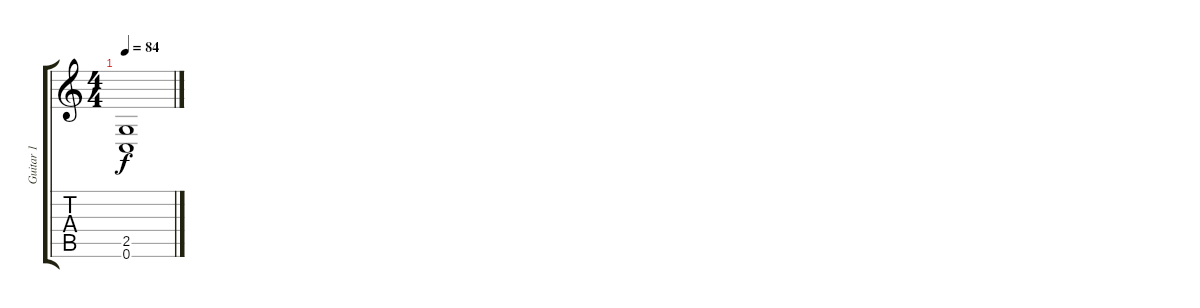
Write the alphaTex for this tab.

\track ("Guitar 1" "Guitar 1") {instrument overdrivenguitar}
\staff {score tabs}
\tuning (C4 G3 Eb3 Bb2 F2 C2) {hide}
\ts (4 4)
\tempo 84
\clef g2
\ks c
(2.5{t} 0.6{t}).1{dy f}
